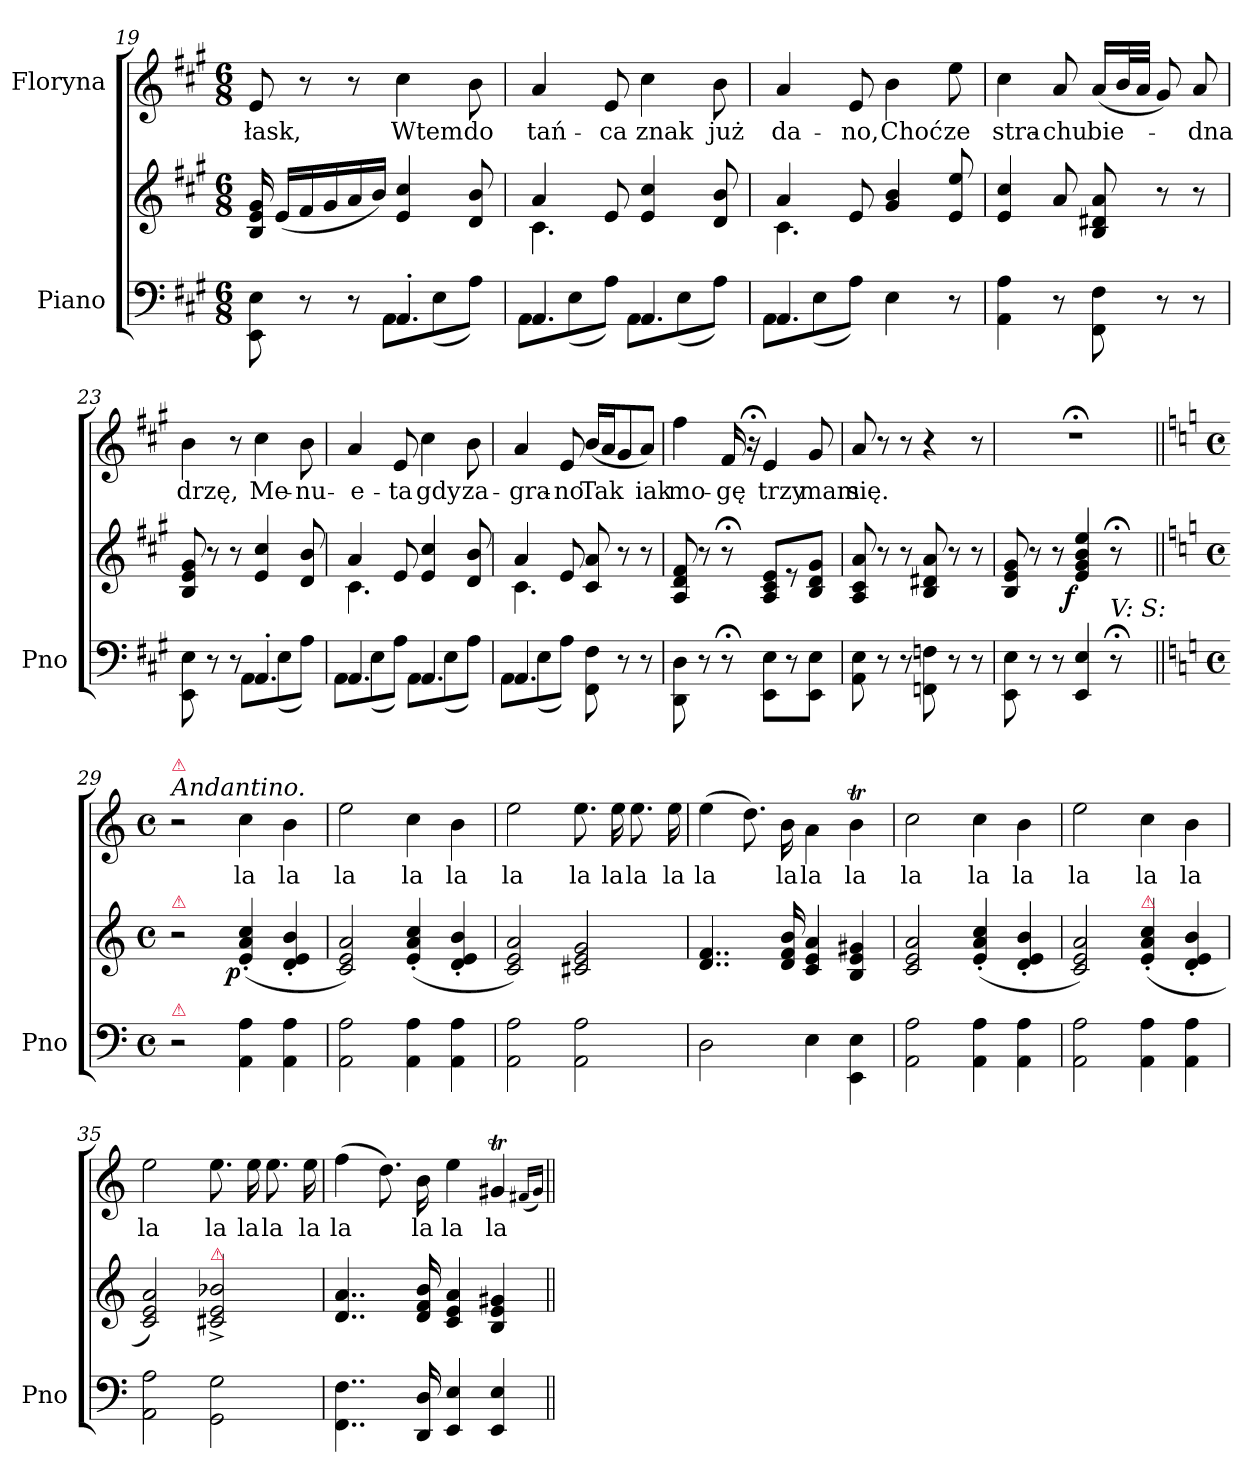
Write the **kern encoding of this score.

**kern	**kern	**dynam	**kern	**text
*part2	*part2	*part2	*part1	*part1
*staff3	*staff2	*staff2/3	*staff1	*staff1
*I"Piano	*	*	*I"Floryna	*
*I'Pno	*	*	*	*
*clefF4	*clefG2	*	*clefG2	*
*k[f#c#g#]	*k[f#c#g#]	*	*k[f#c#g#]	*
*A:	*A:	*	*A:	*
*M6/8	*M6/8	*	*M6/8	*
=19	=19	=19	=19	=19
*^	*	*	*	*
8EE\ 8E\	4.ryy	16B/ 16e/ 16g#/	.	8e/	łask,
.	.	(<16e/LL	.	.	.
8r	.	16f#/	.	8r	.
.	.	16g#/	.	.	.
8r	.	16a/	.	8r	.
.	.	16b/JJ)	.	.	.
4.AA'>/	8AA\L	4e/ 4cc#/	.	4cc#\	Wtem
.	(>8E\	.	.	.	.
.	8A\J)	8d/ 8b/	.	8b\	do
=20	=20	=20	=20	=20	=20
*	*	*^	*	*	*
4.AA/	8AA\L	4a/	4.c#\	.	4a/	tań-
.	(>8E\	.	.	.	.	.
.	8A\J)	8e/	.	.	8e/	-ca
4.AA/	8AA\L	4e/ 4cc#/	4.ryy	.	4cc#\	znak
.	(>8E\	.	.	.	.	.
.	8A\J)	8d/ 8b/	.	.	8b\	już
=21	=21	=21	=21	=21	=21	=21
4.AA/	8AA\L	4a/	4.c#\	.	4a/	da-
.	(>8E\	.	.	.	.	.
.	8A\J)	8e/	.	.	8e/	-no,
4E\	4.ryy	4g#/ 4b/	4.ryy	.	4b\	Choć
8r	.	8e/ 8ee/	.	.	8ee\	ze
*v	*v	*	*	*	*	*
*	*v	*v	*	*	*
=22	=22	=22	=22	=22
4AA\ 4A\	4e/ 4cc#/	.	4cc#\	stra-
8r	8a/	.	8a/	-chu
8FF#\ 8F#\	8B/ 8d#X/ 8a/	.	(<16a/LL	bie-
.	.	.	32b/L	.
.	.	.	32a/JJJ	.
8r	8r	.	8g#/)	.
8r	8r	.	8a/	-dna
=23	=23	=23	=23	=23
*^	*	*	*	*
8EE\ 8E\	4.ryy	8B/ 8e/ 8g#/	.	4b\	drzę,
8r	.	8r	.	.	.
8r	.	8r	.	8r	.
4.AA'>/	8AA\L	4e/ 4cc#/	.	4cc#\	Me-
.	(>8E\	.	.	.	.
.	8A\J)	8d/ 8b/	.	8b\	-nu-
=24	=24	=24	=24	=24	=24
*	*	*^	*	*	*
4.AA/	8AA\L	4a/	4.c#\	.	4a/	-e-
.	(>8E\	.	.	.	.	.
.	8A\J)	8e/	.	.	8e/	-ta
4.AA/	8AA\L	4e/ 4cc#/	4.ryy	.	4cc#\	gdy
.	(>8E\	.	.	.	.	.
.	8A\J)	8d/ 8b/	.	.	8b\	za-
=25	=25	=25	=25	=25	=25	=25
4.AA/	8AA\L	4a/	4.c#\	.	4a/	-gra-
.	(>8E\	.	.	.	.	.
.	8A\J)	8e/	.	.	8e/	-no
8FF#\ 8F#\	4.ryy	8c#/ 8a/	4.ryy	.	(<16b/LL	Tak
.	.	.	.	.	16a/J	.
8r	.	8r	.	.	8g#/	.
8r	.	8r	.	.	8a/J)	iak
*v	*v	*	*	*	*	*
*	*v	*v	*	*	*
=26	=26	=26	=26	=26
8DD\ 8D\	8A/ 8d/ 8f#/	.	4ff#\	mo-
8r	8r	.	.	.
8r;<	8r;<	.	16f#/	-gę
.	.	.	16r;<	.
8EE\ 8E\L	8A/ 8c#/ 8e/L	.	4e/	trzy-
8r	8r	.	.	.
8EE\ 8E\J	8B/ 8d/ 8g#/J	.	8g#/	-mam
=27	=27	=27	=27	=27
8AA\ 8E\	8A/ 8c#/ 8a/	.	8a/	się.
8r	8r	.	8r	.
8r	8r	.	8r	.
8FFn\ 8Fn\	8B/ 8d#X/ 8a/	.	4r	.
8r	8r	.	.	.
8r	8r	.	8r	.
=28	=28	=28	=28	=28
8EE\ 8E\	8B/ 8e/ 8g#/	.	2.r;<	.
8r	8r	.	.	.
8r	8r	.	.	.
!	!	!LO:DY:b:rj	!	!
4EE/ 4E/	4e/ 4g#/ 4b/ 4ee/	f	.	.
!LO:TX:a:i:t=V&colon; S&colon;	!	!	!	!
8r;<	8r;<	.	.	.
=29||	=29||	=29||	=29||	=29||
*k[]	*k[]	*	*k[]	*
*M4/4	*M4/4	*	*M4/4	*
*met(c)	*met(c)	*	*met(c)	*
!	!	!	!LO:TX:a:i:t=Andantino.	!
!	!	!	!LO:TX:a:color=crimson:t=⚠	!
!	!LO:TX:a:color=crimson:t=⚠	!	!	!
!LO:TX:a:color=crimson:t=⚠	!	!	!	!
2r	2r	.	2r	.
!	!	!LO:DY:b:rj	!	!
4AA\ 4A\	(>4e'>/ 4a'>/ 4cc'>/	p	4cc\	la
4AA\ 4A\	4d'>/ 4e'>/ 4b'>/	.	4b\	la
=30	=30	=30	=30	=30
2AA\ 2A\	2c/ 2e/ 2a/)	.	2ee\	la
4AA\ 4A\	(>4e'>/ 4a'>/ 4cc'>/	.	4cc\	la
4AA\ 4A\	4d'>/ 4e'>/ 4b'>/	.	4b\	la
=31	=31	=31	=31	=31
2AA\ 2A\	2c/ 2e/ 2a/)	.	2ee\	la
2AA\ 2A\	2c#X/ 2e/ 2g/	.	8.ee\	la
!	!	!	!	!LO:LY:i
.	.	.	16ee\	la
!	!	!	!	!LO:LY:i
.	.	.	8.ee\	la
!	!	!	!	!LO:LY:i
.	.	.	16ee\	la
=32	=32	=32	=32	=32
2D\	4..d/ 4..f/	.	(>4ee\	la
.	.	.	8.dd\)	.
.	16d/ 16f/ 16b/	.	16b\	la
4E\	4c/ 4e/ 4a/	.	4a\	la
4EE\ 4E\	4B/ 4e/ 4g#X/	.	4bt\	la
=33	=33	=33	=33	=33
2AA\ 2A\	2c/ 2e/ 2a/	.	2cc\	la
4AA\ 4A\	(>4e'>/ 4a'>/ 4cc'>/	.	4cc\	la
4AA\ 4A\	4d'>/ 4e'>/ 4b'>/	.	4b\	la
=34	=34	=34	=34	=34
2AA\ 2A\	2c/ 2e/ 2a/)	.	2ee\	la
!	!LO:TX:a:color=crimson:t=⚠	!	!	!
4AA\ 4A\	(>4e'>/ 4a'>/ 4cc'>/	.	4cc\	la
4AA\ 4A\	4d'>/ 4e'>/ 4b'>/	.	4b\	la
=35	=35	=35	=35	=35
2AA\ 2A\	2c/ 2e/ 2a/)	.	2ee\	la
!	!LO:TX:a:color=crimson:t=⚠	!	!	!
2GG\ 2G\	2c#X^>/ 2e^>/ 2b-X^>/	.	8.ee\	la
!	!	!	!	!LO:LY:i
.	.	.	16ee\	la
!	!	!	!	!LO:LY:i
.	.	.	8.ee\	la
!	!	!	!	!LO:LY:i
.	.	.	16ee\	la
=36	=36	=36	=36	=36
4..FF\ 4..F\	4..d/ 4..a/	.	(>4ff\	la
.	.	.	8.dd\)	.
16DD/ 16D/	16d/ 16f/ 16b/	.	16b\	la
4EE/ 4E/	4c/ 4e/ 4a/	.	4ee\	la
4EE/ 4E/	4B/ 4e/ 4g#X/	.	4g#Xt/	la
.	.	.	(<16qqf#X/LL	.
.	.	.	16qqg#/JJ)	.
=||	=||	=||	=||	=||
*-	*-	*-	*-	*-
